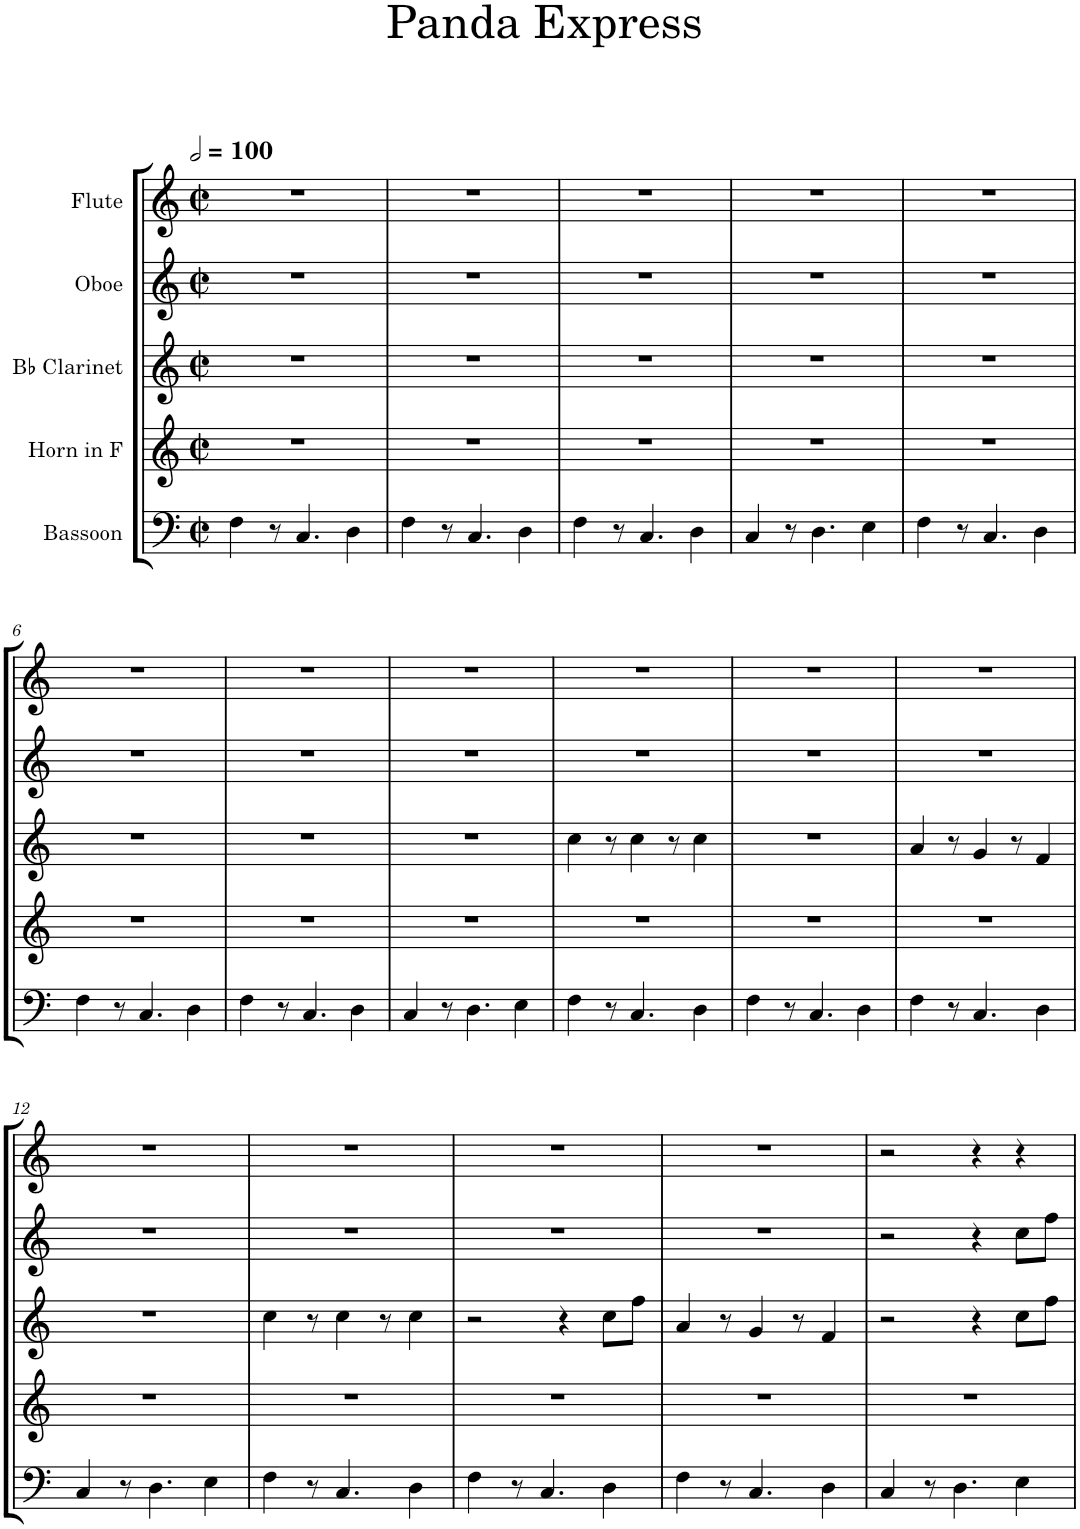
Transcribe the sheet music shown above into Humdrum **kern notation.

**kern	**kern	**kern	**kern	**kern
*part5	*part4	*part3	*part2	*part1
*staff5	*staff4	*staff3	*staff2	*staff1
*I"Bassoon	*I"Horn in F	*I"Bb Clarinet	*I"Oboe	*I"Flute
*I'Bsn	*I'Hn	*I'Cl	*I'Ob	*I'Fl
*clefF4	*clefG2	*clefG2	*clefG2	*clefG2
*	*ITrd4c7	*ITrd1c2	*	*
*k[]	*k[]	*k[]	*k[]	*k[]
*M2/2	*M2/2	*M2/2	*M2/2	*M2/2
*met(c|)	*met(c|)	*met(c|)	*met(c|)	*met(c|)
*MM200	*MM200	*MM200	*MM200	*MM200
=1	=1	=1	=1	=1
4F\	1r	1r	1r	1r
8r	.	.	.	.
4.C/	.	.	.	.
4D\	.	.	.	.
=2	=2	=2	=2	=2
4F\	1r	1r	1r	1r
8r	.	.	.	.
4.C/	.	.	.	.
4D\	.	.	.	.
=3	=3	=3	=3	=3
4F\	1r	1r	1r	1r
8r	.	.	.	.
4.C/	.	.	.	.
4D\	.	.	.	.
=4	=4	=4	=4	=4
4C/	1r	1r	1r	1r
8r	.	.	.	.
4.D\	.	.	.	.
4E\	.	.	.	.
=5	=5	=5	=5	=5
4F\	1r	1r	1r	1r
8r	.	.	.	.
4.C/	.	.	.	.
4D\	.	.	.	.
!!LO:LB:g=z
=6	=6	=6	=6	=6
4F\	1r	1r	1r	1r
8r	.	.	.	.
4.C/	.	.	.	.
4D\	.	.	.	.
=7	=7	=7	=7	=7
4F\	1r	1r	1r	1r
8r	.	.	.	.
4.C/	.	.	.	.
4D\	.	.	.	.
=8	=8	=8	=8	=8
4C/	1r	1r	1r	1r
8r	.	.	.	.
4.D\	.	.	.	.
4E\	.	.	.	.
=9	=9	=9	=9	=9
4F\	1r	4cc\	1r	1r
8r	.	8r	.	.
4.C/	.	4cc\	.	.
.	.	8r	.	.
4D\	.	4cc\	.	.
=10	=10	=10	=10	=10
4F\	1r	1r	1r	1r
8r	.	.	.	.
4.C/	.	.	.	.
4D\	.	.	.	.
=11	=11	=11	=11	=11
4F\	1r	4a/	1r	1r
8r	.	8r	.	.
4.C/	.	4g/	.	.
.	.	8r	.	.
4D\	.	4f/	.	.
!!LO:LB:g=z
=12	=12	=12	=12	=12
4C/	1r	1r	1r	1r
8r	.	.	.	.
4.D\	.	.	.	.
4E\	.	.	.	.
=13	=13	=13	=13	=13
4F\	1r	4cc\	1r	1r
8r	.	8r	.	.
4.C/	.	4cc\	.	.
.	.	8r	.	.
4D\	.	4cc\	.	.
=14	=14	=14	=14	=14
4F\	1r	2r	1r	1r
8r	.	.	.	.
4.C/	.	.	.	.
.	.	4r	.	.
4D\	.	8cc\L	.	.
.	.	8ff\J	.	.
=15	=15	=15	=15	=15
4F\	1r	4a/	1r	1r
8r	.	8r	.	.
4.C/	.	4g/	.	.
.	.	8r	.	.
4D\	.	4f/	.	.
=16	=16	=16	=16	=16
4C/	1r	2r	2r	2r
8r	.	.	.	.
4.D\	.	.	.	.
.	.	4r	4r	4r
4E\	.	8cc\L	8cc\L	4r
.	.	8ff\J	8ff\J	.
=	=	=	=	=
*-	*-	*-	*-	*-
